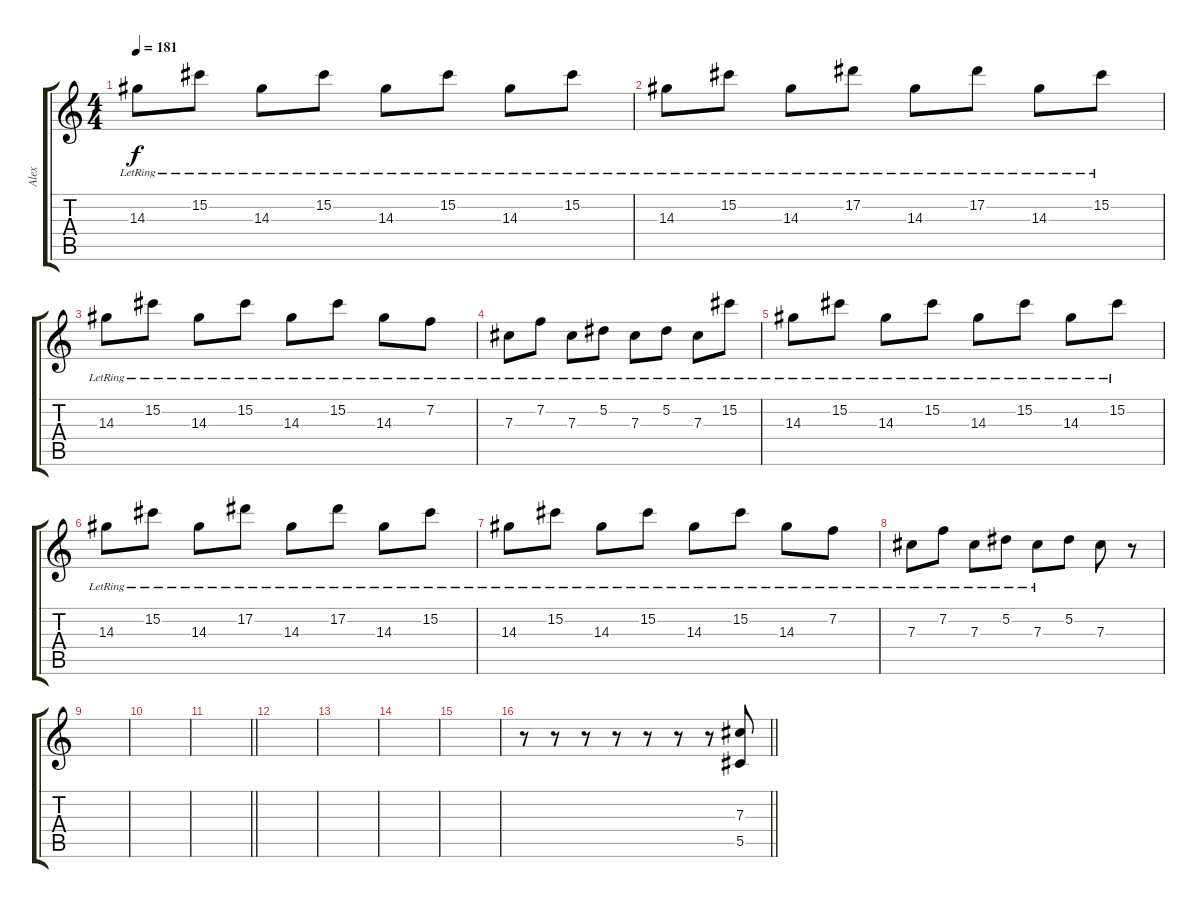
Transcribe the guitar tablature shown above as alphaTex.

\track ("Alex" "Alex") {instrument distortionguitar}
\staff {score tabs}
\tuning (Eb4 Bb3 Gb3 Db3 Ab2 Db2) {hide}
\ts (4 4)
\tempo 181
\clef g2
\ks c
14.3{lr}.8{dy f} 15.2{lr}.8 14.3{lr}.8 15.2{lr}.8 14.3{lr}.8 15.2{lr}.8 14.3{lr}.8 15.2{lr}.8 |
14.3{lr}.8 15.2{lr}.8 14.3{lr}.8 17.2{lr}.8 14.3{lr}.8 17.2{lr}.8 14.3{lr}.8 15.2{lr}.8 |
14.3{lr}.8 15.2{lr}.8 14.3{lr}.8 15.2{lr}.8 14.3{lr}.8 15.2{lr}.8 14.3{lr}.8 7.2{lr}.8 |
7.3{lr}.8 7.2{lr}.8 7.3{lr}.8 5.2{lr}.8 7.3{lr}.8 5.2{lr}.8 7.3{lr}.8 15.2{lr}.8 |
14.3{lr}.8 15.2{lr}.8 14.3{lr}.8 15.2{lr}.8 14.3{lr}.8 15.2{lr}.8 14.3{lr}.8 15.2{lr}.8 |
14.3{lr}.8 15.2{lr}.8 14.3{lr}.8 17.2{lr}.8 14.3{lr}.8 17.2{lr}.8 14.3{lr}.8 15.2{lr}.8 |
14.3{lr}.8 15.2{lr}.8 14.3{lr}.8 15.2{lr}.8 14.3{lr}.8 15.2{lr}.8 14.3{lr}.8 7.2{lr}.8 |
7.3{lr}.8 7.2{lr}.8 7.3{lr}.8 5.2{lr}.8 7.3{lr}.8 5.2.8 7.3.8 r.8 |
|
|
\barLineRight lightlight
|
|
|
|
|
\barLineRight lightlight
r.8 r.8 r.8 r.8 r.8 r.8 r.8 (7.3 5.5).8
